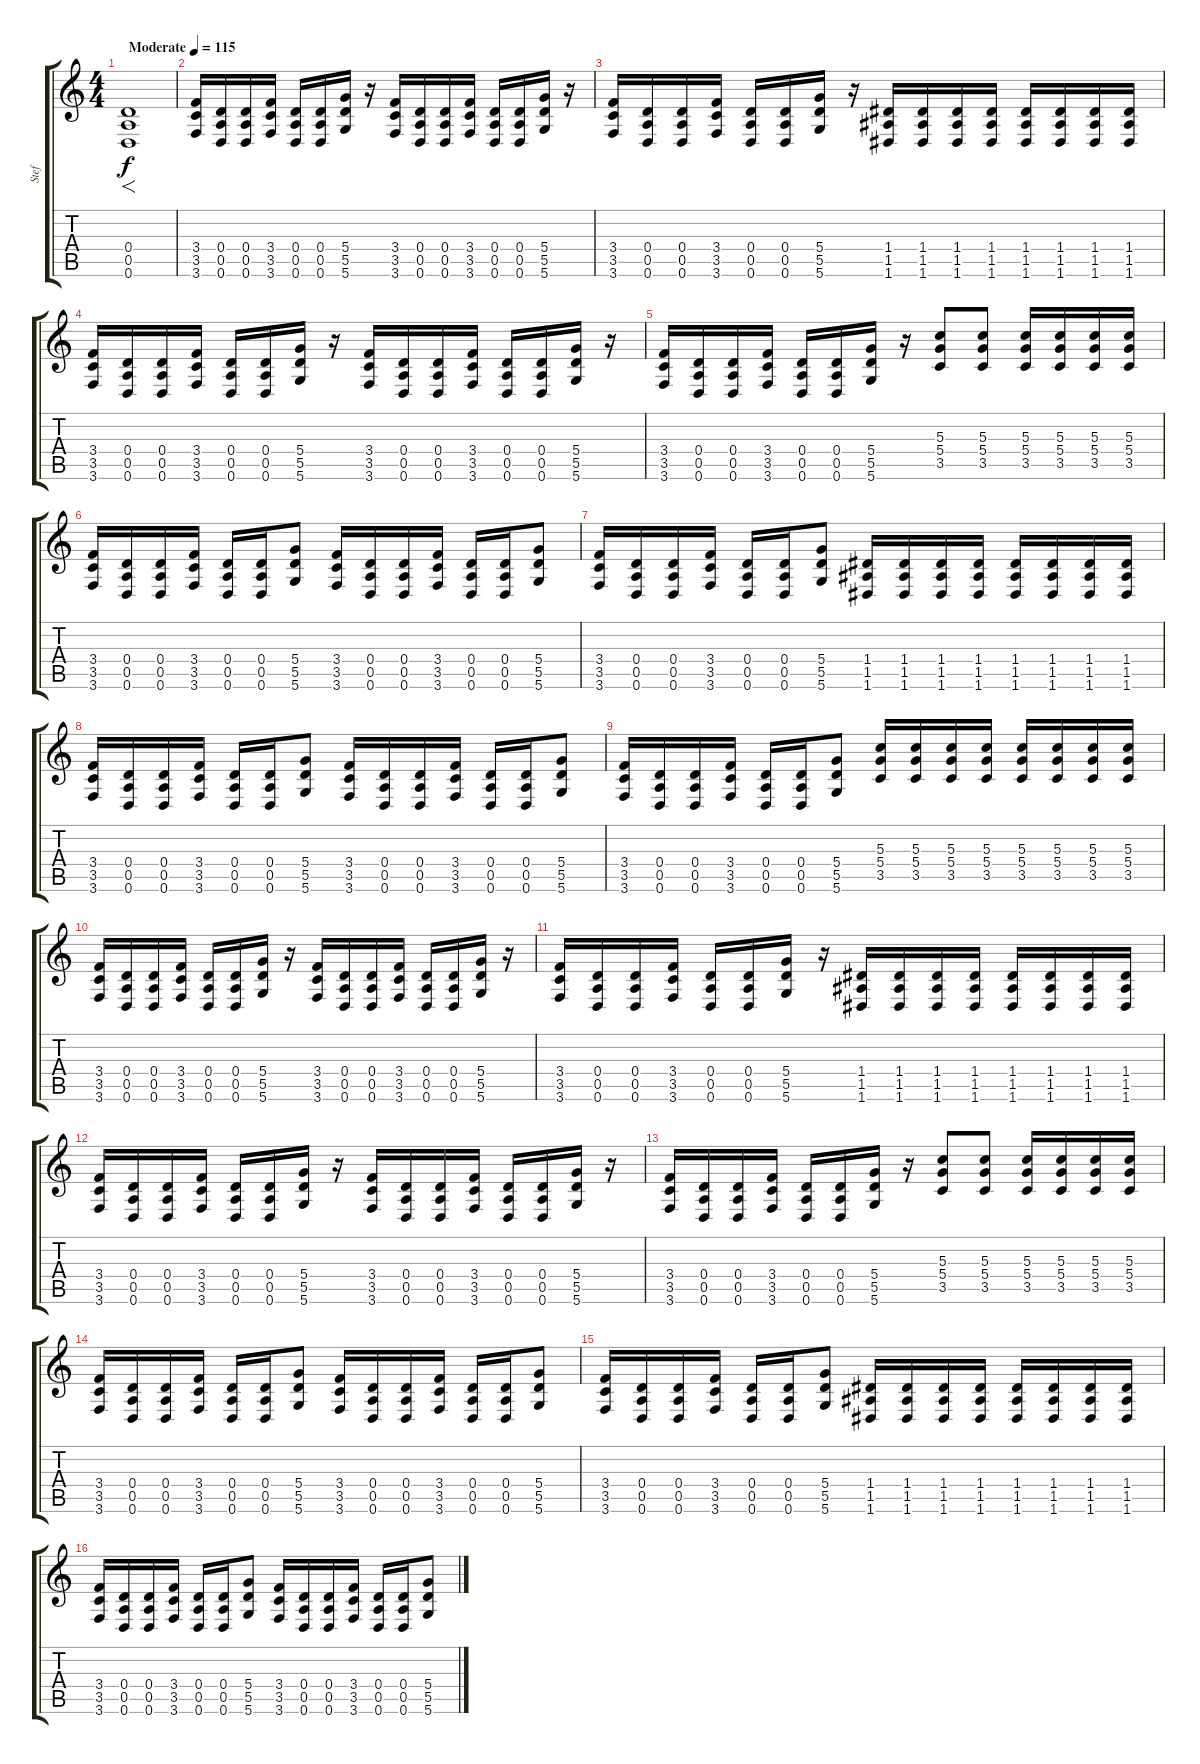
\track ("Stef" "Stef") {instrument distortionguitar}
\staff {score tabs}
\tuning (E4 B3 G3 D3 A2 D2) {hide}
\ts (4 4)
\tempo (115 "Moderate")
\clef g2
\ks c
(0.4 0.5 0.6).1{f dy f instrument distortionguitar} |
(3.4 3.5 3.6).16 (0.4 0.5 0.6).16 (0.4 0.5 0.6).16 (3.4 3.5 3.6).16 (0.4 0.5 0.6).16 (0.4 0.5 0.6).16 (5.4 5.5 5.6).16 r.16 (3.4 3.5 3.6).16 (0.4 0.5 0.6).16 (0.4 0.5 0.6).16 (3.4 3.5 3.6).16 (0.4 0.5 0.6).16 (0.4 0.5 0.6).16 (5.4 5.5 5.6).16 r.16 |
(3.4 3.5 3.6).16 (0.4 0.5 0.6).16 (0.4 0.5 0.6).16 (3.4 3.5 3.6).16 (0.4 0.5 0.6).16 (0.4 0.5 0.6).16 (5.4 5.5 5.6).16 r.16 (1.4 1.5 1.6).16 (1.4 1.5 1.6).16 (1.4 1.5 1.6).16 (1.4 1.5 1.6).16 (1.4 1.5 1.6).16 (1.4 1.5 1.6).16 (1.4 1.5 1.6).16 (1.4 1.5 1.6).16 |
(3.4 3.5 3.6).16 (0.4 0.5 0.6).16 (0.4 0.5 0.6).16 (3.4 3.5 3.6).16 (0.4 0.5 0.6).16 (0.4 0.5 0.6).16 (5.4 5.5 5.6).16 r.16 (3.4 3.5 3.6).16 (0.4 0.5 0.6).16 (0.4 0.5 0.6).16 (3.4 3.5 3.6).16 (0.4 0.5 0.6).16 (0.4 0.5 0.6).16 (5.4 5.5 5.6).16 r.16 |
(3.4 3.5 3.6).16 (0.4 0.5 0.6).16 (0.4 0.5 0.6).16 (3.4 3.5 3.6).16 (0.4 0.5 0.6).16 (0.4 0.5 0.6).16 (5.4 5.5 5.6).16 r.16 (5.3 5.4 3.5).8 (5.3 5.4 3.5).8 (5.3 5.4 3.5).16 (5.3 5.4 3.5).16 (5.3 5.4 3.5).16 (5.3 5.4 3.5).16 |
(3.4 3.5 3.6).16 (0.4 0.5 0.6).16 (0.4 0.5 0.6).16 (3.4 3.5 3.6).16 (0.4 0.5 0.6).16 (0.4 0.5 0.6).16 (5.4 5.5 5.6).8 (3.4 3.5 3.6).16 (0.4 0.5 0.6).16 (0.4 0.5 0.6).16 (3.4 3.5 3.6).16 (0.4 0.5 0.6).16 (0.4 0.5 0.6).16 (5.4 5.5 5.6).8 |
(3.4 3.5 3.6).16 (0.4 0.5 0.6).16 (0.4 0.5 0.6).16 (3.4 3.5 3.6).16 (0.4 0.5 0.6).16 (0.4 0.5 0.6).16 (5.4 5.5 5.6).8 (1.4 1.5 1.6).16 (1.4 1.5 1.6).16 (1.4 1.5 1.6).16 (1.4 1.5 1.6).16 (1.4 1.5 1.6).16 (1.4 1.5 1.6).16 (1.4 1.5 1.6).16 (1.4 1.5 1.6).16 |
(3.4 3.5 3.6).16 (0.4 0.5 0.6).16 (0.4 0.5 0.6).16 (3.4 3.5 3.6).16 (0.4 0.5 0.6).16 (0.4 0.5 0.6).16 (5.4 5.5 5.6).8 (3.4 3.5 3.6).16 (0.4 0.5 0.6).16 (0.4 0.5 0.6).16 (3.4 3.5 3.6).16 (0.4 0.5 0.6).16 (0.4 0.5 0.6).16 (5.4 5.5 5.6).8 |
(3.4 3.5 3.6).16 (0.4 0.5 0.6).16 (0.4 0.5 0.6).16 (3.4 3.5 3.6).16 (0.4 0.5 0.6).16 (0.4 0.5 0.6).16 (5.4 5.5 5.6).8 (5.3 5.4 3.5).16 (5.3 5.4 3.5).16 (5.3 5.4 3.5).16 (5.3 5.4 3.5).16 (5.3 5.4 3.5).16 (5.3 5.4 3.5).16 (5.3 5.4 3.5).16 (5.3 5.4 3.5).16 |
(3.4 3.5 3.6).16 (0.4 0.5 0.6).16 (0.4 0.5 0.6).16 (3.4 3.5 3.6).16 (0.4 0.5 0.6).16 (0.4 0.5 0.6).16 (5.4 5.5 5.6).16 r.16 (3.4 3.5 3.6).16 (0.4 0.5 0.6).16 (0.4 0.5 0.6).16 (3.4 3.5 3.6).16 (0.4 0.5 0.6).16 (0.4 0.5 0.6).16 (5.4 5.5 5.6).16 r.16 |
(3.4 3.5 3.6).16 (0.4 0.5 0.6).16 (0.4 0.5 0.6).16 (3.4 3.5 3.6).16 (0.4 0.5 0.6).16 (0.4 0.5 0.6).16 (5.4 5.5 5.6).16 r.16 (1.4 1.5 1.6).16 (1.4 1.5 1.6).16 (1.4 1.5 1.6).16 (1.4 1.5 1.6).16 (1.4 1.5 1.6).16 (1.4 1.5 1.6).16 (1.4 1.5 1.6).16 (1.4 1.5 1.6).16 |
(3.4 3.5 3.6).16 (0.4 0.5 0.6).16 (0.4 0.5 0.6).16 (3.4 3.5 3.6).16 (0.4 0.5 0.6).16 (0.4 0.5 0.6).16 (5.4 5.5 5.6).16 r.16 (3.4 3.5 3.6).16 (0.4 0.5 0.6).16 (0.4 0.5 0.6).16 (3.4 3.5 3.6).16 (0.4 0.5 0.6).16 (0.4 0.5 0.6).16 (5.4 5.5 5.6).16 r.16 |
(3.4 3.5 3.6).16 (0.4 0.5 0.6).16 (0.4 0.5 0.6).16 (3.4 3.5 3.6).16 (0.4 0.5 0.6).16 (0.4 0.5 0.6).16 (5.4 5.5 5.6).16 r.16 (5.3 5.4 3.5).8 (5.3 5.4 3.5).8 (5.3 5.4 3.5).16 (5.3 5.4 3.5).16 (5.3 5.4 3.5).16 (5.3 5.4 3.5).16 |
(3.4 3.5 3.6).16 (0.4 0.5 0.6).16 (0.4 0.5 0.6).16 (3.4 3.5 3.6).16 (0.4 0.5 0.6).16 (0.4 0.5 0.6).16 (5.4 5.5 5.6).8 (3.4 3.5 3.6).16 (0.4 0.5 0.6).16 (0.4 0.5 0.6).16 (3.4 3.5 3.6).16 (0.4 0.5 0.6).16 (0.4 0.5 0.6).16 (5.4 5.5 5.6).8 |
(3.4 3.5 3.6).16 (0.4 0.5 0.6).16 (0.4 0.5 0.6).16 (3.4 3.5 3.6).16 (0.4 0.5 0.6).16 (0.4 0.5 0.6).16 (5.4 5.5 5.6).8 (1.4 1.5 1.6).16 (1.4 1.5 1.6).16 (1.4 1.5 1.6).16 (1.4 1.5 1.6).16 (1.4 1.5 1.6).16 (1.4 1.5 1.6).16 (1.4 1.5 1.6).16 (1.4 1.5 1.6).16 |
(3.4 3.5 3.6).16 (0.4 0.5 0.6).16 (0.4 0.5 0.6).16 (3.4 3.5 3.6).16 (0.4 0.5 0.6).16 (0.4 0.5 0.6).16 (5.4 5.5 5.6).8 (3.4 3.5 3.6).16 (0.4 0.5 0.6).16 (0.4 0.5 0.6).16 (3.4 3.5 3.6).16 (0.4 0.5 0.6).16 (0.4 0.5 0.6).16 (5.4 5.5 5.6).8
